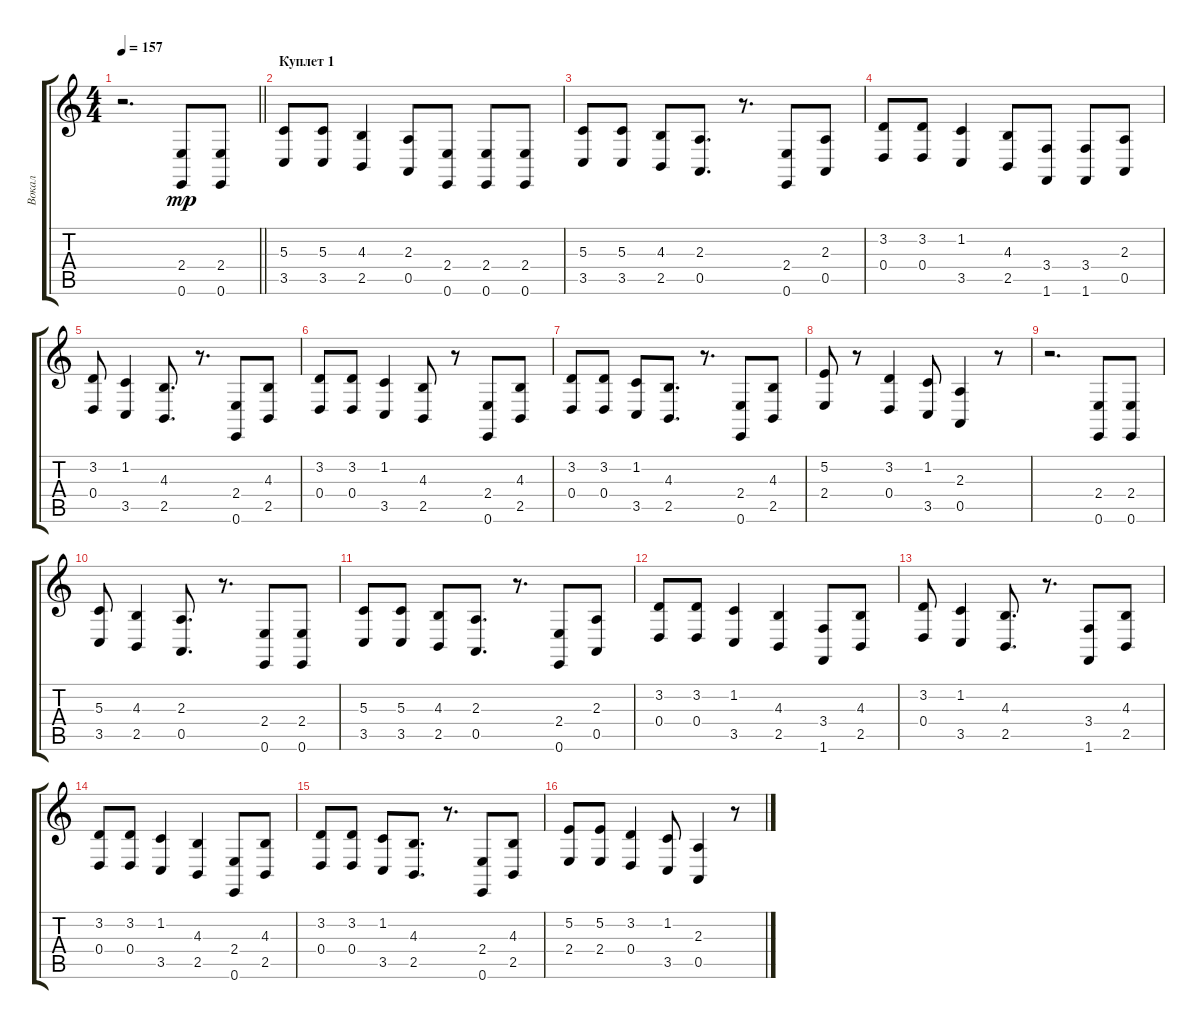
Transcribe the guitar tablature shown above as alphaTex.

\track ("Вокал" "Вокал") {instrument tenorsax}
\staff {score tabs}
\tuning (E4 B3 G3 D3 A2 E2) {hide}
\ts (4 4)
\tempo 157
\clef g2
\barLineRight lightlight
\ks c
r.2{d dy mp} (2.4 0.6).8 (2.4 0.6).8 |
\section ("" "Куплет 1")
(5.3 3.5).8 (5.3 3.5).8 (4.3 2.5).4 (2.3 0.5).8 (2.4 0.6).8 (2.4 0.6).8 (2.4 0.6).8 |
(5.3 3.5).8 (5.3 3.5).8 (4.3 2.5).8 (2.3 0.5).8{d} r.8{d} (2.4 0.6).8 (2.3 0.5).8 |
(3.2 0.4).8 (3.2 0.4).8 (1.2 3.5).4 (4.3 2.5).8 (3.4 1.6).8 (3.4 1.6).8 (2.3 0.5).8 |
(3.2 0.4).8 (1.2 3.5).4 (4.3 2.5).8{d} r.8{d} (2.4 0.6).8 (4.3 2.5).8 |
(3.2 0.4).8 (3.2 0.4).8 (1.2 3.5).4 (4.3 2.5).8 r.8 (2.4 0.6).8 (4.3 2.5).8 |
(3.2 0.4).8 (3.2 0.4).8 (1.2 3.5).8 (4.3 2.5).8{d} r.8{d} (2.4 0.6).8 (4.3 2.5).8 |
(5.2 2.4).8 r.8 (3.2 0.4).4 (1.2 3.5).8 (2.3 0.5).4 r.8 |
r.2{d} (2.4 0.6).8 (2.4 0.6).8 |
(5.3 3.5).8 (4.3 2.5).4 (2.3 0.5).8{d} r.8{d} (2.4 0.6).8 (2.4 0.6).8 |
(5.3 3.5).8 (5.3 3.5).8 (4.3 2.5).8 (2.3 0.5).8{d} r.8{d} (2.4 0.6).8 (2.3 0.5).8 |
(3.2 0.4).8 (3.2 0.4).8 (1.2 3.5).4 (4.3 2.5).4 (3.4 1.6).8 (4.3 2.5).8 |
(3.2 0.4).8 (1.2 3.5).4 (4.3 2.5).8{d} r.8{d} (3.4 1.6).8 (4.3 2.5).8 |
(3.2 0.4).8 (3.2 0.4).8 (1.2 3.5).4 (4.3 2.5).4 (2.4 0.6).8 (4.3 2.5).8 |
(3.2 0.4).8 (3.2 0.4).8 (1.2 3.5).8 (4.3 2.5).8{d} r.8{d} (2.4 0.6).8 (4.3 2.5).8 |
(5.2 2.4).8 (5.2 2.4).8 (3.2 0.4).4 (1.2 3.5).8 (2.3 0.5).4 r.8
